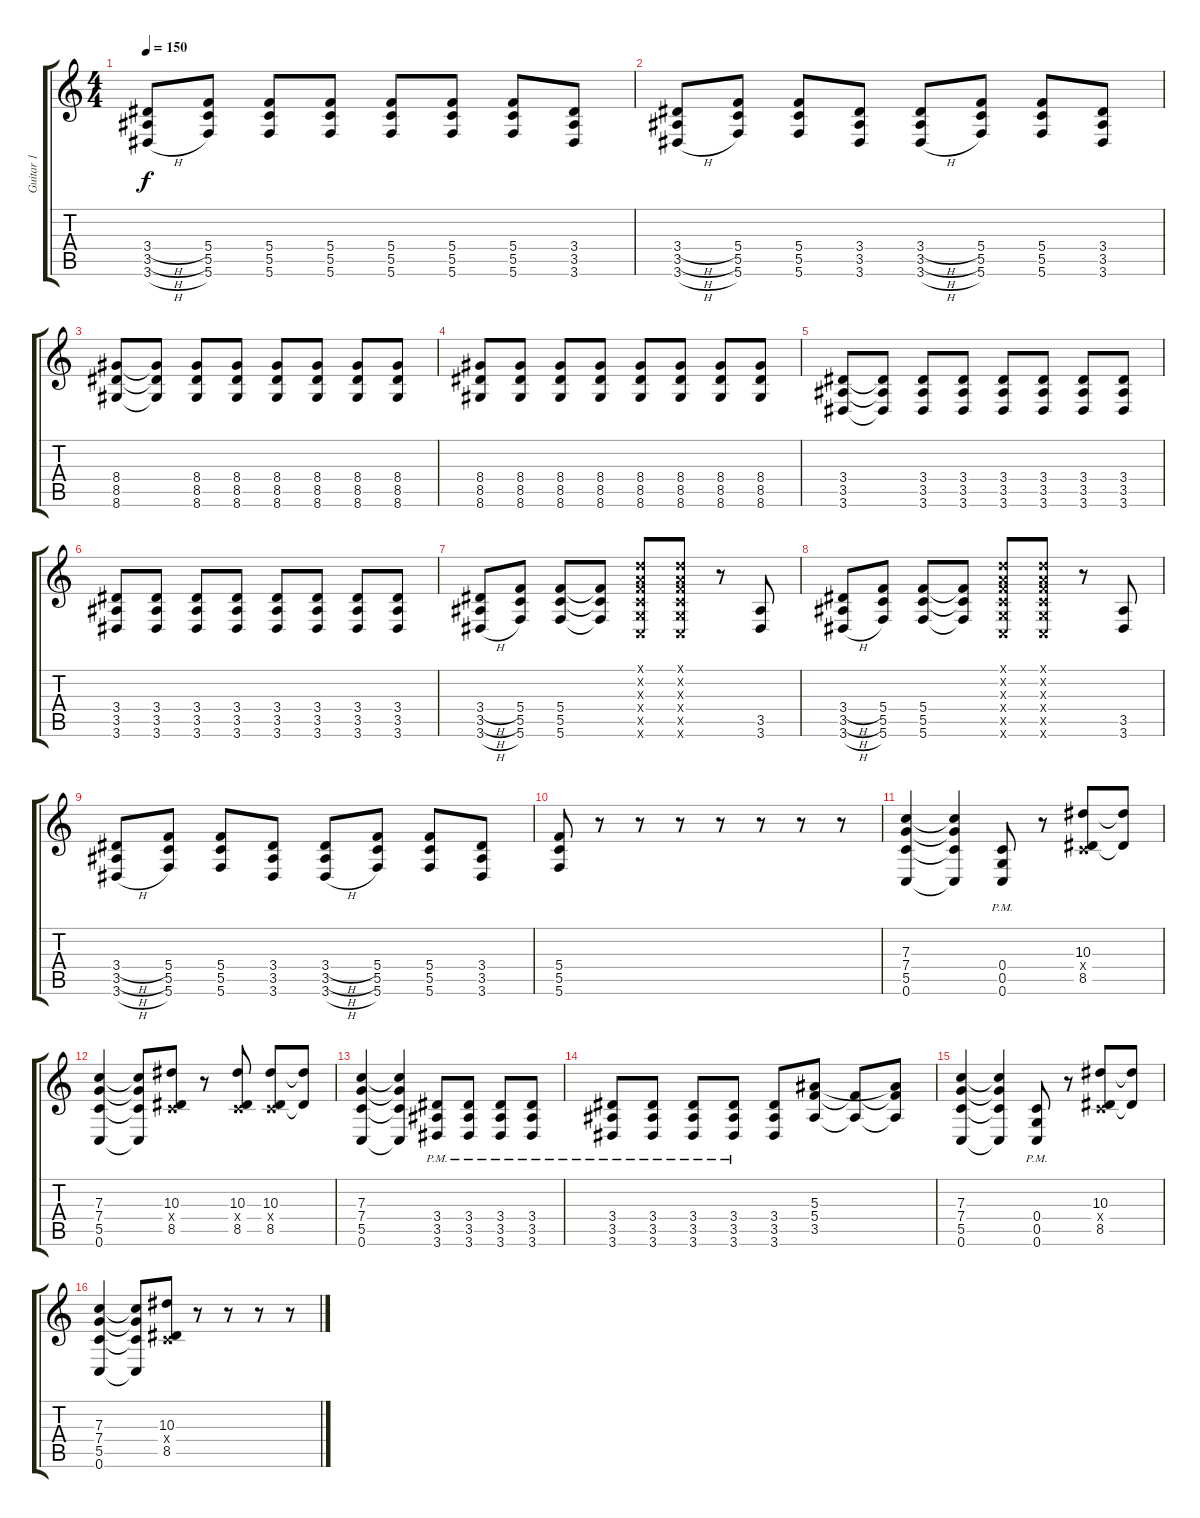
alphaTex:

\track ("Guitar 1" "Guitar 1") {instrument distortionguitar}
\staff {score tabs}
\tuning (D4 A3 F3 C3 G2 C2) {hide}
\ts (4 4)
\tempo 150
\clef g2
\ks c
(3.4{h} 3.5{h} 3.6{h}).8{dy f} (5.4 5.5 5.6).8 (5.4 5.5 5.6).8 (5.4 5.5 5.6).8 (5.4 5.5 5.6).8 (5.4 5.5 5.6).8 (5.4 5.5 5.6).8 (3.4 3.5 3.6).8 |
(3.4{h} 3.5{h} 3.6{h}).8 (5.4 5.5 5.6).8 (5.4 5.5 5.6).8 (3.4 3.5 3.6).8 (3.4{h} 3.5{h} 3.6{h}).8 (5.4 5.5 5.6).8 (5.4 5.5 5.6).8 (3.4 3.5 3.6).8 |
(8.4 8.5 8.6).8 (8.4{t} 8.5{t} 8.6{t}).8 (8.4 8.5 8.6).8 (8.4 8.5 8.6).8 (8.4 8.5 8.6).8 (8.4 8.5 8.6).8 (8.4 8.5 8.6).8 (8.4 8.5 8.6).8 |
(8.4 8.5 8.6).8 (8.4 8.5 8.6).8 (8.4 8.5 8.6).8 (8.4 8.5 8.6).8 (8.4 8.5 8.6).8 (8.4 8.5 8.6).8 (8.4 8.5 8.6).8 (8.4 8.5 8.6).8 |
(3.4 3.5 3.6).8 (3.4{t} 3.5{t} 3.6{t}).8 (3.4 3.5 3.6).8 (3.4 3.5 3.6).8 (3.4 3.5 3.6).8 (3.4 3.5 3.6).8 (3.4 3.5 3.6).8 (3.4 3.5 3.6).8 |
(3.4 3.5 3.6).8 (3.4 3.5 3.6).8 (3.4 3.5 3.6).8 (3.4 3.5 3.6).8 (3.4 3.5 3.6).8 (3.4 3.5 3.6).8 (3.4 3.5 3.6).8 (3.4 3.5 3.6).8 |
(3.4{h} 3.5{h} 3.6{h}).8 (5.4 5.5 5.6).8 (5.4 5.5 5.6).8 (5.4{t} 5.5{t} 5.6{t}).8 (0.1{x} 0.2{x} 0.3{x} 0.4{x} 0.5{x} 0.6{x}).8 (0.1{x} 0.2{x} 0.3{x} 0.4{x} 0.5{x} 0.6{x}).8 r.8 (3.5 3.6).8 |
(3.4{h} 3.5{h} 3.6{h}).8 (5.4 5.5 5.6).8 (5.4 5.5 5.6).8 (5.4{t} 5.5{t} 5.6{t}).8 (0.1{x} 0.2{x} 0.3{x} 0.4{x} 0.5{x} 0.6{x}).8 (0.1{x} 0.2{x} 0.3{x} 0.4{x} 0.5{x} 0.6{x}).8 r.8 (3.5 3.6).8 |
(3.4{h} 3.5{h} 3.6{h}).8 (5.4 5.5 5.6).8 (5.4 5.5 5.6).8 (3.4 3.5 3.6).8 (3.4{h} 3.5{h} 3.6{h}).8 (5.4 5.5 5.6).8 (5.4 5.5 5.6).8 (3.4 3.5 3.6).8 |
(5.4 5.5 5.6).8 r.8 r.8 r.8 r.8 r.8 r.8 r.8 |
(7.3 7.4 5.5 0.6).4 (7.3{t} 7.4{t} 5.5{t} 0.6{t}).4 (0.4{pm} 0.5{pm} 0.6{pm}).8 r.8 (10.3 0.4{x} 8.5).8 (10.3{t} 8.5{t}).8 |
(7.3 7.4 5.5 0.6).4 (7.3{t} 7.4{t} 5.5{t} 0.6{t}).8 (10.3 0.4{x} 8.5).8 r.8 (10.3 0.4{x} 8.5).8 (10.3 0.4{x} 8.5).8 (10.3{t} 8.5{t}).8 |
(7.3 7.4 5.5 0.6).4 (7.3{t} 7.4{t} 5.5{t} 0.6{t}).4 (3.4{pm} 3.5{pm} 3.6{pm}).8 (3.4{pm} 3.5{pm} 3.6{pm}).8 (3.4{pm} 3.5{pm} 3.6{pm}).8 (3.4{pm} 3.5{pm} 3.6{pm}).8 |
(3.4{pm} 3.5{pm} 3.6{pm}).8 (3.4{pm} 3.5{pm} 3.6{pm}).8 (3.4{pm} 3.5{pm} 3.6{pm}).8 (3.4{pm} 3.5{pm} 3.6{pm}).8 (3.4 3.5 3.6).8 (5.3 5.4 3.5).8 (5.4{t} 3.5{t}).8 (5.3{t} 5.4{t} 3.5{t}).8 |
(7.3 7.4 5.5 0.6).4 (7.3{t} 7.4{t} 5.5{t} 0.6{t}).4 (0.4{pm} 0.5{pm} 0.6{pm}).8 r.8 (10.3 0.4{x} 8.5).8 (10.3{t} 8.5{t}).8 |
(7.3 7.4 5.5 0.6).4 (7.3{t} 7.4{t} 5.5{t} 0.6{t}).8 (10.3 0.4{x} 8.5).8 r.8 r.8 r.8 r.8
